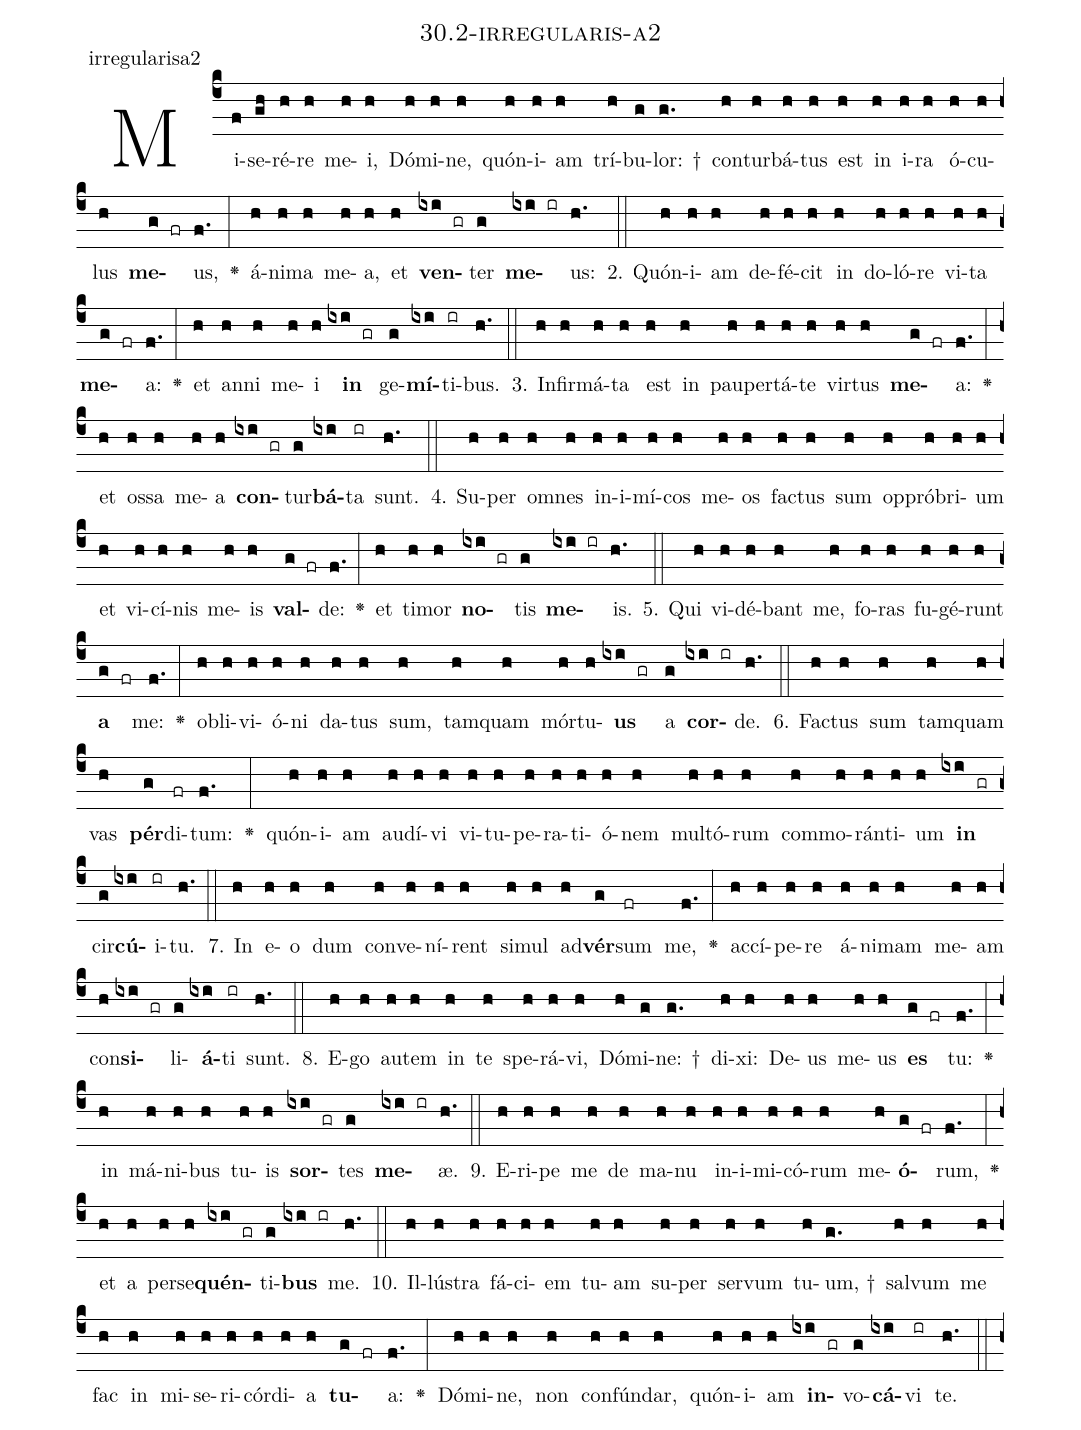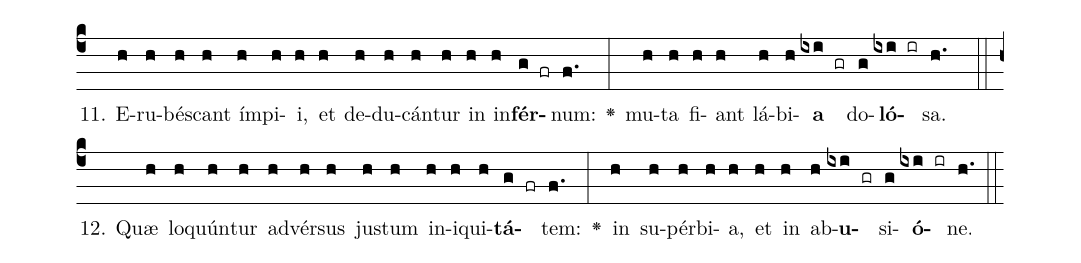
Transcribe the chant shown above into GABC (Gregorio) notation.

name: 30.2-irregularis-a2;
annotation: irregularisa2;
%%
(c4)Mi(f)se(gh)ré(h)re(h) me(h)i,(h) Dó(h)mi(h)ne,(h) quón(h)i(h)am(h) trí(h)bu(g)lor: †(g.) con(h)tur(h)bá(h)tus(h) est(h) in(h) i(h)ra(h) ó(h)cu(h)lus(h) <b>me</b>(g fr)us,(f.) <v>\greheightstar</v>(:) á(h)ni(h)ma(h) me(h)a,(h) et(h) <b>ven</b>(ixi gr)ter(g) <b>me</b>(ixi ir)us:(h.) (::)
2. Quón(h)i(h)am(h) de(h)fé(h)cit(h) in(h) do(h)ló(h)re(h) vi(h)ta(h) <b>me</b>(g fr)a:(f.) <v>\greheightstar</v>(:) et(h) an(h)ni(h) me(h)i(h) <b>in</b>(ixi gr) ge(g)<b>mí</b>(ixi)ti(ir)bus.(h.) (::)
3. In(h)fir(h)má(h)ta(h) est(h) in(h) pau(h)per(h)tá(h)te(h) vir(h)tus(h) <b>me</b>(g fr)a:(f.) <v>\greheightstar</v>(:) et(h) os(h)sa(h) me(h)a(h) <b>con</b>(ixi gr)tur(g)<b>bá</b>(ixi)ta(ir) sunt.(h.) (::)
4. Su(h)per(h) om(h)nes(h) in(h)i(h)mí(h)cos(h) me(h)os(h) fac(h)tus(h) sum(h) op(h)pró(h)bri(h)um(h) et(h) vi(h)cí(h)nis(h) me(h)is(h) <b>val</b>(g fr)de:(f.) <v>\greheightstar</v>(:) et(h) ti(h)mor(h) <b>no</b>(ixi gr)tis(g) <b>me</b>(ixi ir)is.(h.) (::)
5. Qui(h) vi(h)dé(h)bant(h) me,(h) fo(h)ras(h) fu(h)gé(h)runt(h) <b>a</b>(g fr) me:(f.) <v>\greheightstar</v>(:) ob(h)li(h)vi(h)ó(h)ni(h) da(h)tus(h) sum,(h) tam(h)quam(h) mór(h)tu(h)<b>us</b>(ixi gr) a(g) <b>cor</b>(ixi ir)de.(h.) (::)
6. Fac(h)tus(h) sum(h) tam(h)quam(h) vas(h) <b>pér</b>(g)di(fr)tum:(f.) <v>\greheightstar</v>(:) quón(h)i(h)am(h) au(h)dí(h)vi(h) vi(h)tu(h)pe(h)ra(h)ti(h)ó(h)nem(h) mul(h)tó(h)rum(h) com(h)mo(h)rán(h)ti(h)um(h) <b>in</b>(ixi gr) cir(g)<b>cú</b>(ixi)i(ir)tu.(h.) (::)
7. In(h) e(h)o(h) dum(h) con(h)ve(h)ní(h)rent(h) si(h)mul(h) ad(h)<b>vér</b>(g)sum(fr) me,(f.) <v>\greheightstar</v>(:) ac(h)cí(h)pe(h)re(h) á(h)ni(h)mam(h) me(h)am(h) con(h)<b>si</b>(ixi gr)li(g)<b>á</b>(ixi)ti(ir) sunt.(h.) (::)
8. E(h)go(h) au(h)tem(h) in(h) te(h) spe(h)rá(h)vi,(h) Dó(h)mi(g)ne: †(g.) di(h)xi:(h) De(h)us(h) me(h)us(h) <b>es</b>(g fr) tu:(f.) <v>\greheightstar</v>(:) in(h) má(h)ni(h)bus(h) tu(h)is(h) <b>sor</b>(ixi gr)tes(g) <b>me</b>(ixi ir)æ.(h.) (::)
9. E(h)ri(h)pe(h) me(h) de(h) ma(h)nu(h) in(h)i(h)mi(h)có(h)rum(h) me(h)<b>ó</b>(g fr)rum,(f.) <v>\greheightstar</v>(:) et(h) a(h) per(h)se(h)<b>quén</b>(ixi gr)ti(g)<b>bus</b>(ixi ir) me.(h.) (::)
10. Il(h)lús(h)tra(h) fá(h)ci(h)em(h) tu(h)am(h) su(h)per(h) ser(h)vum(h) tu(h)um, †(g.) sal(h)vum(h) me(h) fac(h) in(h) mi(h)se(h)ri(h)cór(h)di(h)a(h) <b>tu</b>(g fr)a:(f.) <v>\greheightstar</v>(:) Dó(h)mi(h)ne,(h) non(h) con(h)fún(h)dar,(h) quón(h)i(h)am(h) <b>in</b>(ixi gr)vo(g)<b>cá</b>(ixi)vi(ir) te.(h.) (::)
11. E(h)ru(h)bés(h)cant(h) ím(h)pi(h)i,(h) et(h) de(h)du(h)cán(h)tur(h) in(h) in(h)<b>fér</b>(g fr)num:(f.) <v>\greheightstar</v>(:) mu(h)ta(h) fi(h)ant(h) lá(h)bi(h)<b>a</b>(ixi gr) do(g)<b>ló</b>(ixi ir)sa.(h.) (::)
12. Quæ(h) lo(h)quún(h)tur(h) ad(h)vér(h)sus(h) jus(h)tum(h) in(h)i(h)qui(h)<b>tá</b>(g fr)tem:(f.) <v>\greheightstar</v>(:) in(h) su(h)pér(h)bi(h)a,(h) et(h) in(h) ab(h)<b>u</b>(ixi gr)si(g)<b>ó</b>(ixi ir)ne.(h.) (::)
